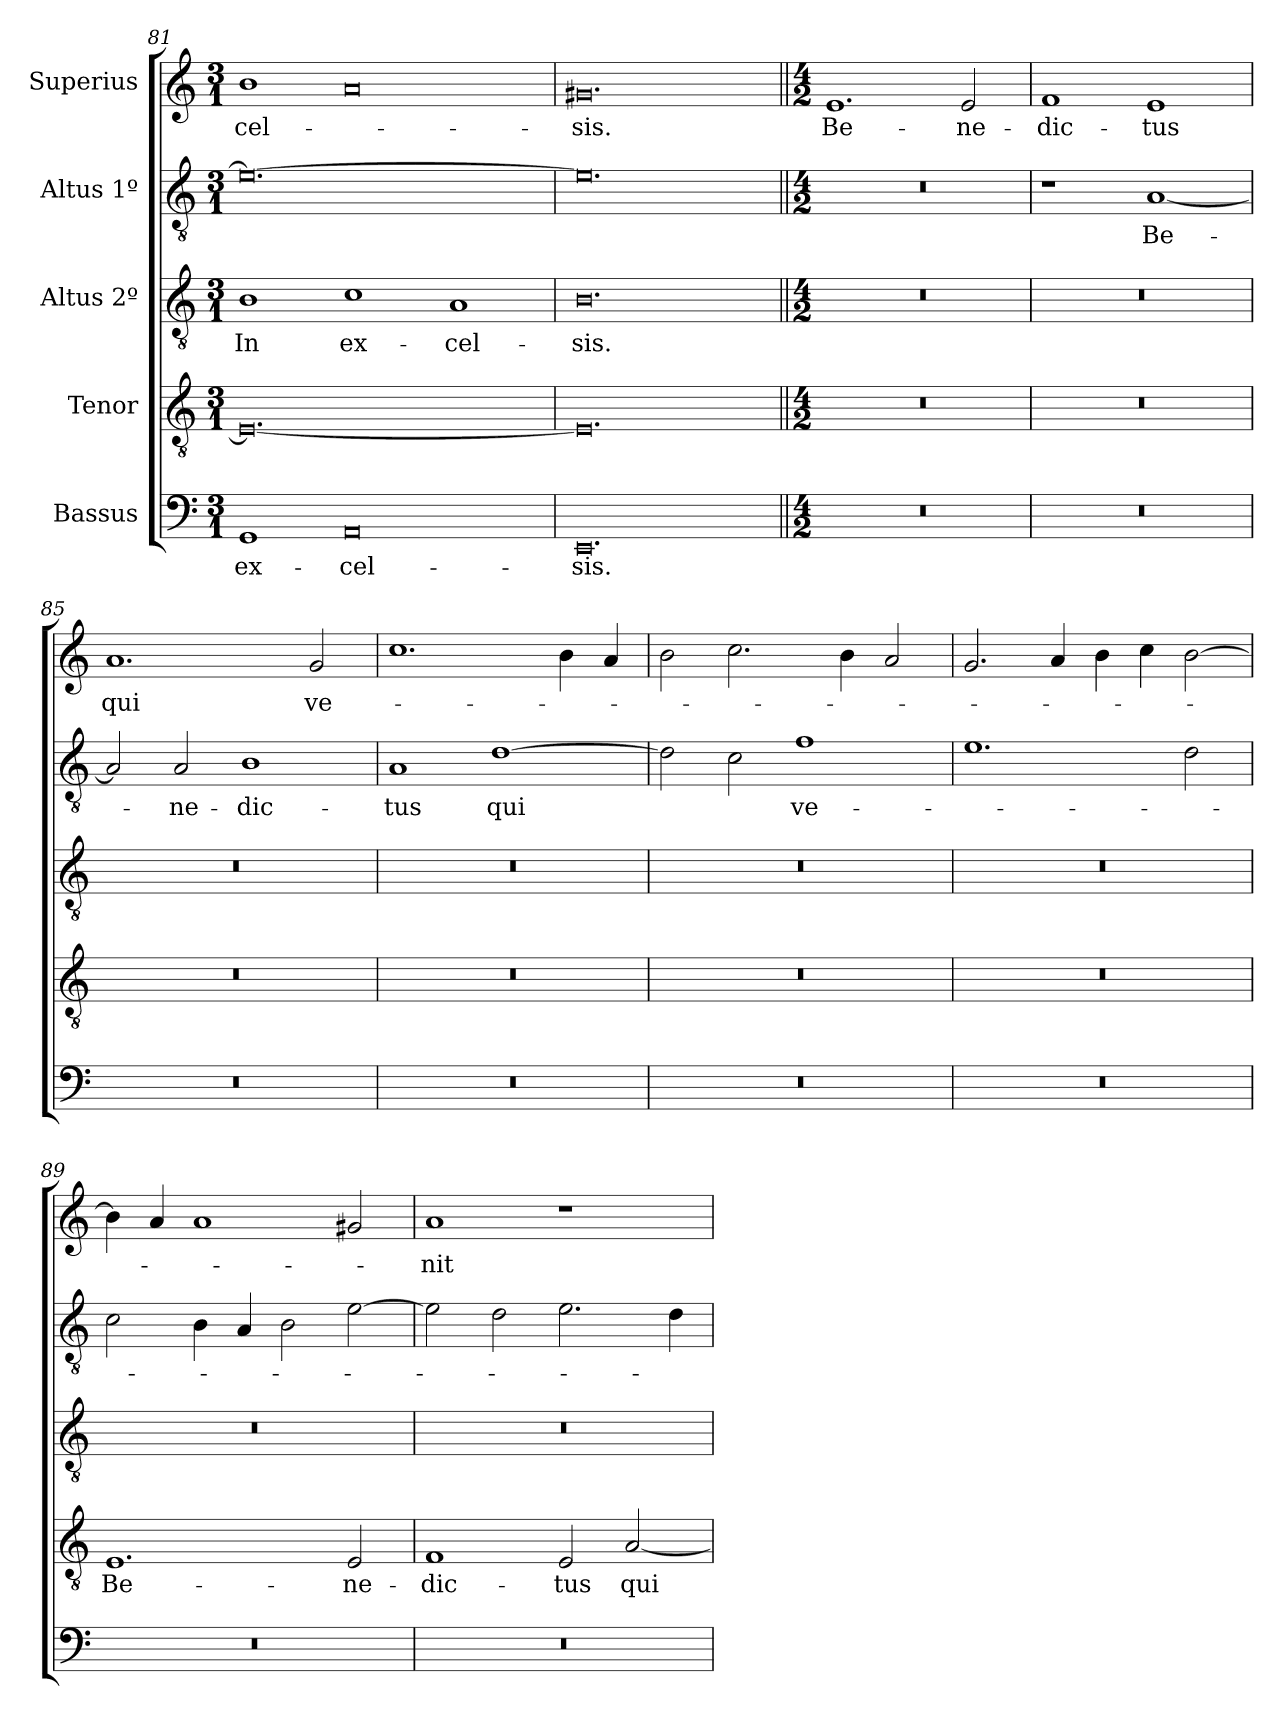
**kern	**text	**kern	**text	**kern	**text	**kern	**text	**kern	**text
*part5	*part5	*part4	*part4	*part3	*part3	*part2	*part2	*part1	*part1
*staff5	*staff5	*staff4	*staff4	*staff3	*staff3	*staff2	*staff2	*staff1	*staff1
*I"Bassus	*	*I"Tenor	*	*I"Altus 2º	*	*I"Altus 1º	*	*I"Superius	*
*clefF4	*	*clefGv2	*	*clefGv2	*	*clefGv2	*	*clefG2	*
*k[]	*	*k[]	*	*k[]	*	*k[]	*	*k[]	*
*M3/1	*	*M3/1	*	*M3/1	*	*M3/1	*	*M3/1	*
=81	=81	=81	=81	=81	=81	=81	=81	=81	=81
1GG/	ex-	0.E/_	.	1B\	In	0.e\_	.	1b\	-cel-
0AA/	-cel-	.	.	1c\	ex-	.	.	0a/	.
.	.	.	.	1A/	-cel-	.	.	.	.
=82	=82	=82	=82	=82	=82	=82	=82	=82	=82
0.EE/	-sis.	0.E/]	.	0.B\	-sis.	0.e\]	.	0.g#X/	-sis.
=83||	=83||	=83||	=83||	=83||	=83||	=83||	=83||	=83||	=83||
*M4/2	*	*M4/2	*	*M4/2	*	*M4/2	*	*M4/2	*
0r	.	0r	.	0r	.	0r	.	1.e/	Be-
.	.	.	.	.	.	.	.	2e/	-ne-
=84	=84	=84	=84	=84	=84	=84	=84	=84	=84
0r	.	0r	.	0r	.	1r	.	1f/	-dic-
.	.	.	.	.	.	[1A/	Be-	1e/	-tus
=85	=85	=85	=85	=85	=85	=85	=85	=85	=85
0r	.	0r	.	0r	.	2A/]	.	1.a/	qui
.	.	.	.	.	.	2A/	-ne-	.	.
.	.	.	.	.	.	1B\	-dic-	.	.
.	.	.	.	.	.	.	.	2g/	ve-
=86	=86	=86	=86	=86	=86	=86	=86	=86	=86
0r	.	0r	.	0r	.	1A/	-tus	1.cc\	.
.	.	.	.	.	.	[1d\	qui	.	.
.	.	.	.	.	.	.	.	4b\	.
.	.	.	.	.	.	.	.	4a/	.
=87	=87	=87	=87	=87	=87	=87	=87	=87	=87
0r	.	0r	.	0r	.	2d\]	.	2b\	.
.	.	.	.	.	.	2c\	.	2.cc\	.
.	.	.	.	.	.	1f\	ve-	.	.
.	.	.	.	.	.	.	.	4b\	.
.	.	.	.	.	.	.	.	2a/	.
=88	=88	=88	=88	=88	=88	=88	=88	=88	=88
0r	.	0r	.	0r	.	1.e\	.	2.g/	.
.	.	.	.	.	.	.	.	4a/	.
.	.	.	.	.	.	.	.	4b\	.
.	.	.	.	.	.	.	.	4cc\	.
.	.	.	.	.	.	2d\	.	[2b\	.
=89	=89	=89	=89	=89	=89	=89	=89	=89	=89
0r	.	1.E/	Be-	0r	.	2c\	.	4b\]	.
.	.	.	.	.	.	.	.	4a/	.
.	.	.	.	.	.	4B\	.	1a/	.
.	.	.	.	.	.	4A/	.	.	.
.	.	.	.	.	.	2B\	.	.	.
.	.	2E/	-ne-	.	.	[2e\	.	2g#X/	.
=90	=90	=90	=90	=90	=90	=90	=90	=90	=90
0r	.	1F/	-dic-	0r	.	2e\]	.	1a/	-nit
.	.	.	.	.	.	2d\	.	.	.
.	.	2E/	-tus	.	.	2.e\	.	1r	.
.	.	[2A/	qui	.	.	.	.	.	.
.	.	.	.	.	.	4d\	.	.	.
=	=	=	=	=	=	=	=	=	=
*-	*-	*-	*-	*-	*-	*-	*-	*-	*-
